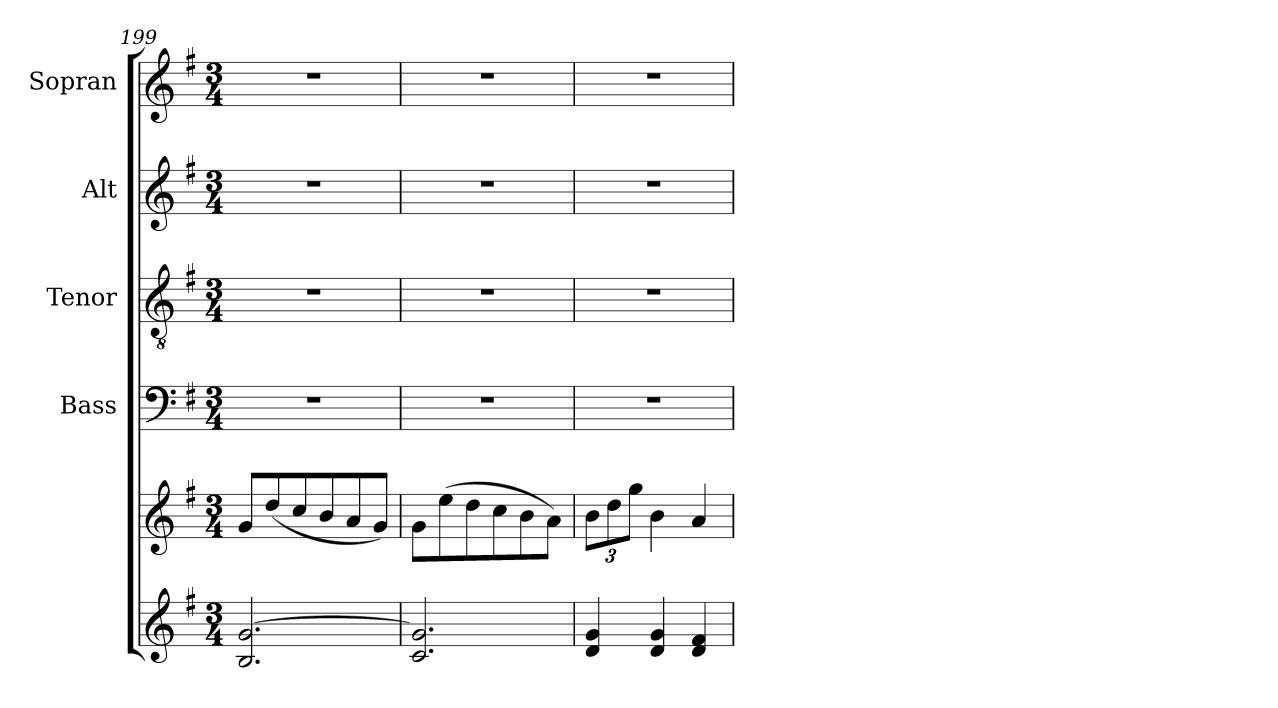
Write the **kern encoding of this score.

**kern	**kern	**kern	**kern	**kern	**kern
*part5	*part5	*part4	*part3	*part2	*part1
*staff6	*staff5	*staff4	*staff3	*staff2	*staff1
*	*	*I"Bass	*I"Tenor	*I"Alt	*I"Sopran
*	*	*I'B.	*I'T.	*I'A.	*I'S.
*clefG2	*clefG2	*clefF4	*clefGv2	*clefG2	*clefG2
*k[f#]	*k[f#]	*k[f#]	*k[f#]	*k[f#]	*k[f#]
*G:	*G:	*G:	*G:	*G:	*G:
*M3/4	*M3/4	*M3/4	*M3/4	*M3/4	*M3/4
=199	=199	=199	=199	=199	=199
2.B/ [>2.g/	8g/L	2.r	2.r	2.r	2.r
.	(<8dd/	.	.	.	.
.	8cc/	.	.	.	.
.	8b/	.	.	.	.
.	8a/	.	.	.	.
.	8g/J)	.	.	.	.
!!LO:PB:g=z
=200	=200	=200	=200	=200	=200
2.c/ 2.g/]	8g\L	2.r	2.r	2.r	2.r
.	(>8ee\	.	.	.	.
.	8dd\	.	.	.	.
.	8cc\	.	.	.	.
.	8b\	.	.	.	.
.	8a\J)	.	.	.	.
=201	=201	=201	=201	=201	=201
4d/ 4g/	12b\L	2.r	2.r	2.r	2.r
.	12dd\	.	.	.	.
.	12gg\J	.	.	.	.
4d/ 4g/	4b\	.	.	.	.
4d/ 4f#/	4a/	.	.	.	.
=	=	=	=	=	=
*-	*-	*-	*-	*-	*-
